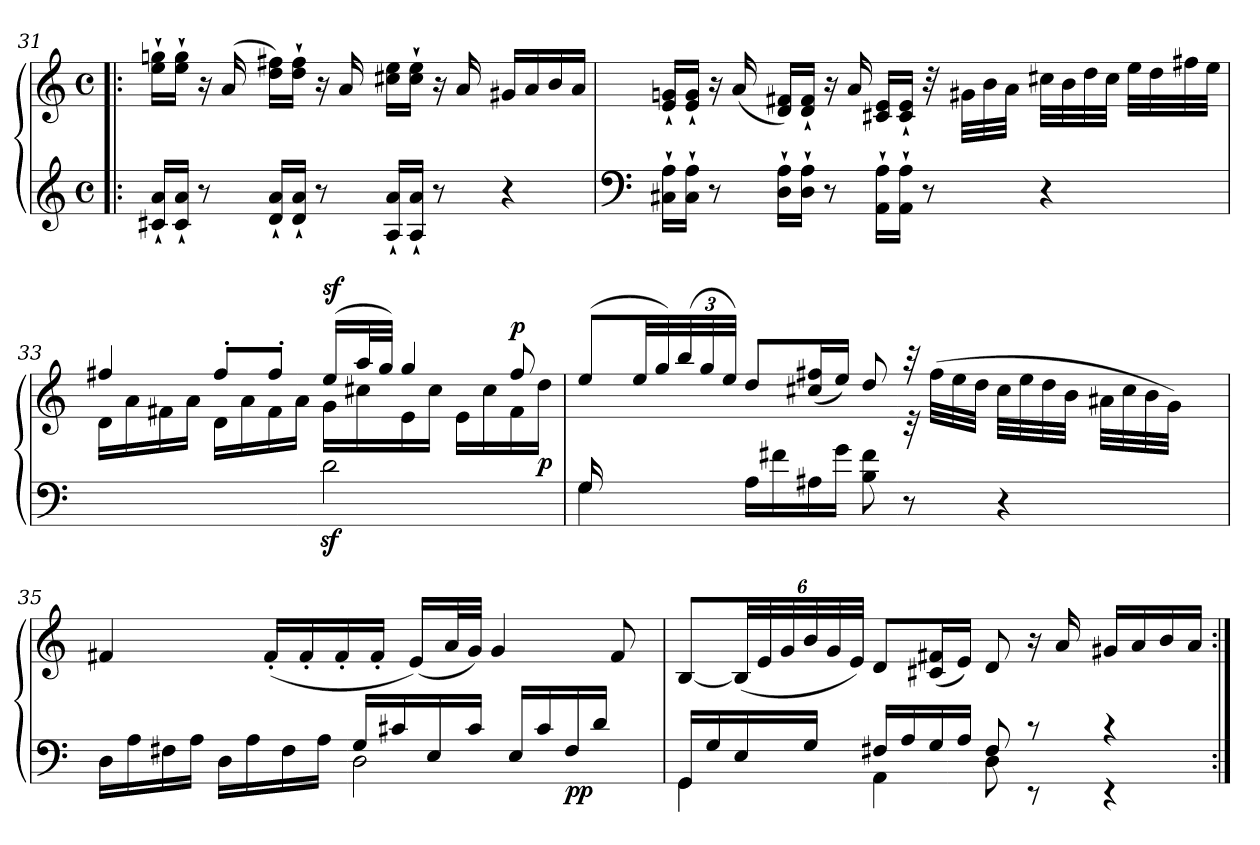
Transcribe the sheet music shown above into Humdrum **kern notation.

**kern	**kern	**dynam
*part1	*part1	*part1
*staff2	*staff1	*staff1/2
*clefG2	*clefG2	*
*k[]	*k[]	*
*M4/4	*M4/4	*
*met(c)	*met(c)	*
=31!|:	=31!|:	=31!|:
16c#X/`< 16a/`<LL	16ee\`> 16ggni\`>LL	.
16c#/`< 16a/`<JJ	16ee\`> 16gg\`>JJ	.
8r	16r	.
.	(>16a/	.
16d/`< 16a/`<LL	16dd\ 16ff#X\LL)	.
16d/`< 16a/`<JJ	16dd\`> 16ff#\`>JJ	.
8r	16r	.
.	16a/	.
16A/`< 16a/`<LL	16cc#X\ 16ee\LL	.
16A/`< 16a/`<JJ	16cc#\`> 16ee\`>JJ	.
8r	16r	.
.	16a/	.
4r	16g#X/LL	.
.	16a/	.
.	16b/	.
.	16a/JJ	.
!!LO:PB:g=z
=32	=32	=32
*clefF4	*	*
16C#X\`> 16A\`>LL	16e/`< 16gni/`<LL	.
16C#\`> 16A\`>JJ	16e/`< 16g/`<JJ	.
8r	16r	.
.	(<16a/	.
16D\`> 16A\`>LL	16d/ 16f#X/LL)	.
16D\`> 16A\`>JJ	16d/`< 16f#/`<JJ	.
8r	16r	.
.	16a/	.
16AA\`> 16A\`>LL	16c#X/ 16e/LL	.
16AA\`> 16A\`>JJ	16c#/`< 16e/`<JJ	.
8r	32r	.
.	32g#X\LLL	.
.	32b\	.
.	32a\JJJ	.
4r	32cc#X\LLL	.
.	32b\	.
.	32dd\	.
.	32cc#\JJJ	.
.	32ee\LLL	.
.	32dd\	.
.	32ff#X\	.
.	32ee\JJJ	.
!!LO:LB:g=z
=33	=33	=33
*	*^	*
2ryy	4ff#X/	16d\LL	.
.	.	16a\	.
.	.	16f#X\	.
.	.	16a\JJ	.
.	8ff#'>/L	16d\LL	.
.	.	16a\	.
.	8ff#'>/J	16f#\	.
.	.	16a\JJ	.
!	!	!	!LO:DY:a
2dz>\	(>16ee/LL	16g\LL	sf
.	32aa/L	16cc#X\	.
.	32gg/JJJ)	.	.
.	4gg/	16e\	.
.	.	16cc#\JJ	.
.	.	16e\LL	.
.	.	16cc#\	.
!	!	!	!LO:DY:a
.	8ff#/	16f#\	p
!	!	!	!LO:DY:b
.	.	16dd\JJ	p
=34	=34	=34	=34
*^	*	*	*
16G/LL	4G\	(>8ee/L	16ryy	.
1ryy	.	.	16g\	.
.	.	32ee/LL	16e\	.
.	.	32gg/)	.	.
*	*	*Xbrackettup	*	*
.	.	(>48bb/	16g\JJ	.
.	.	48gg/	.	.
.	.	48ee/JJJ)	.	.
.	16A\LL	4.ryy	8dd/L	.
.	16f#X\	.	.	.
.	16A#X\	.	(>16cc#X/ 16ff#X/L	.
.	16g\JJ	.	16ee/JJ)	.
.	8B\ 8f#\	.	8dd/	.
.	8r	32raa	32rc	.
.	.	4ryy	(>32ff#\LLL	.
.	.	.	32ee\	.
.	.	.	32dd\JJJ	.
.	4r	.	32cc#\LLL	.
.	.	.	32ee\	.
.	.	.	32dd\	.
.	.	.	32b\JJJ	.
.	.	.	32a#X\LLL	.
.	.	16.ryy	32cc#\	.
.	.	.	32b\	.
.	.	.	32g\JJJ)	.
.	16.ryy	16.ryy	16.ryy	.
32ryy	.	.	.	.
!!LO:LB:g=z	!!
=35	=35	=35	=35	=35
16D\LL	2ryy	4f#X/	2..ryy	.
16A\	.	.	.	.
16F#X\	.	.	.	.
16A\JJ	.	.	.	.
16D\LL	.	16.ryy	.	.
16A\	.	.	.	.
.	.	(<16f#'</LL	.	.
16F#\	.	.	.	.
.	.	16f#'</	.	.
16A\JJ	.	.	.	.
.	.	16f#'</	.	.
!	!	!	!	!LO:DY:a=2
!	!	!	!	!LO:DY:n=1:b=2
16G/LL	2D\	.	.	sf sf
.	.	16f#'</JJ	.	.
16c#X/	.	.	.	.
.	.	(<16e/LL)	.	.
16E/	.	.	.	.
.	.	32a/L	.	.
16c#/JJ	.	32g/JJJ)	.	.
.	.	4g/	.	.
16E/LL	.	.	.	.
16c#/	.	.	.	.
!	!	!	!	!LO:DY:n=2:b=2
!	!	!	!	!LO:DY:n=3:b
16F#/	.	.	8..ryy	p p
16d/JJ	.	.	.	.
.	.	8f#/	.	.
16.ryy	16.ryy	.	.	.
*	*	*v	*v	*
!!LO:PB:g=z
=36	=36	=36	=36
16GG/LL	4GG\	[8B/L	.
16G/	.	.	.
16E/	.	(<48B/LL]	.
.	.	48e/	.
.	.	48g/	.
16G/JJ	.	48b/	.
.	.	48g/	.
.	.	48e/JJJ)	.
16F#X/LL	4AA\	8d/L	.
16A/	.	.	.
16G/	.	(>16c#X/ 16f#X/L	.
16A/JJ	.	16e/JJ)	.
8F#/	8D\	8d/	.
8rc	8rEE	16r	.
.	.	16a/	.
4rc	4rEE	16g#X/LL	.
.	.	16a/	.
.	.	16b/	.
.	.	16a/JJ	.
*v	*v	*	*
=:|!	=:|!	=:|!
*-	*-	*-
